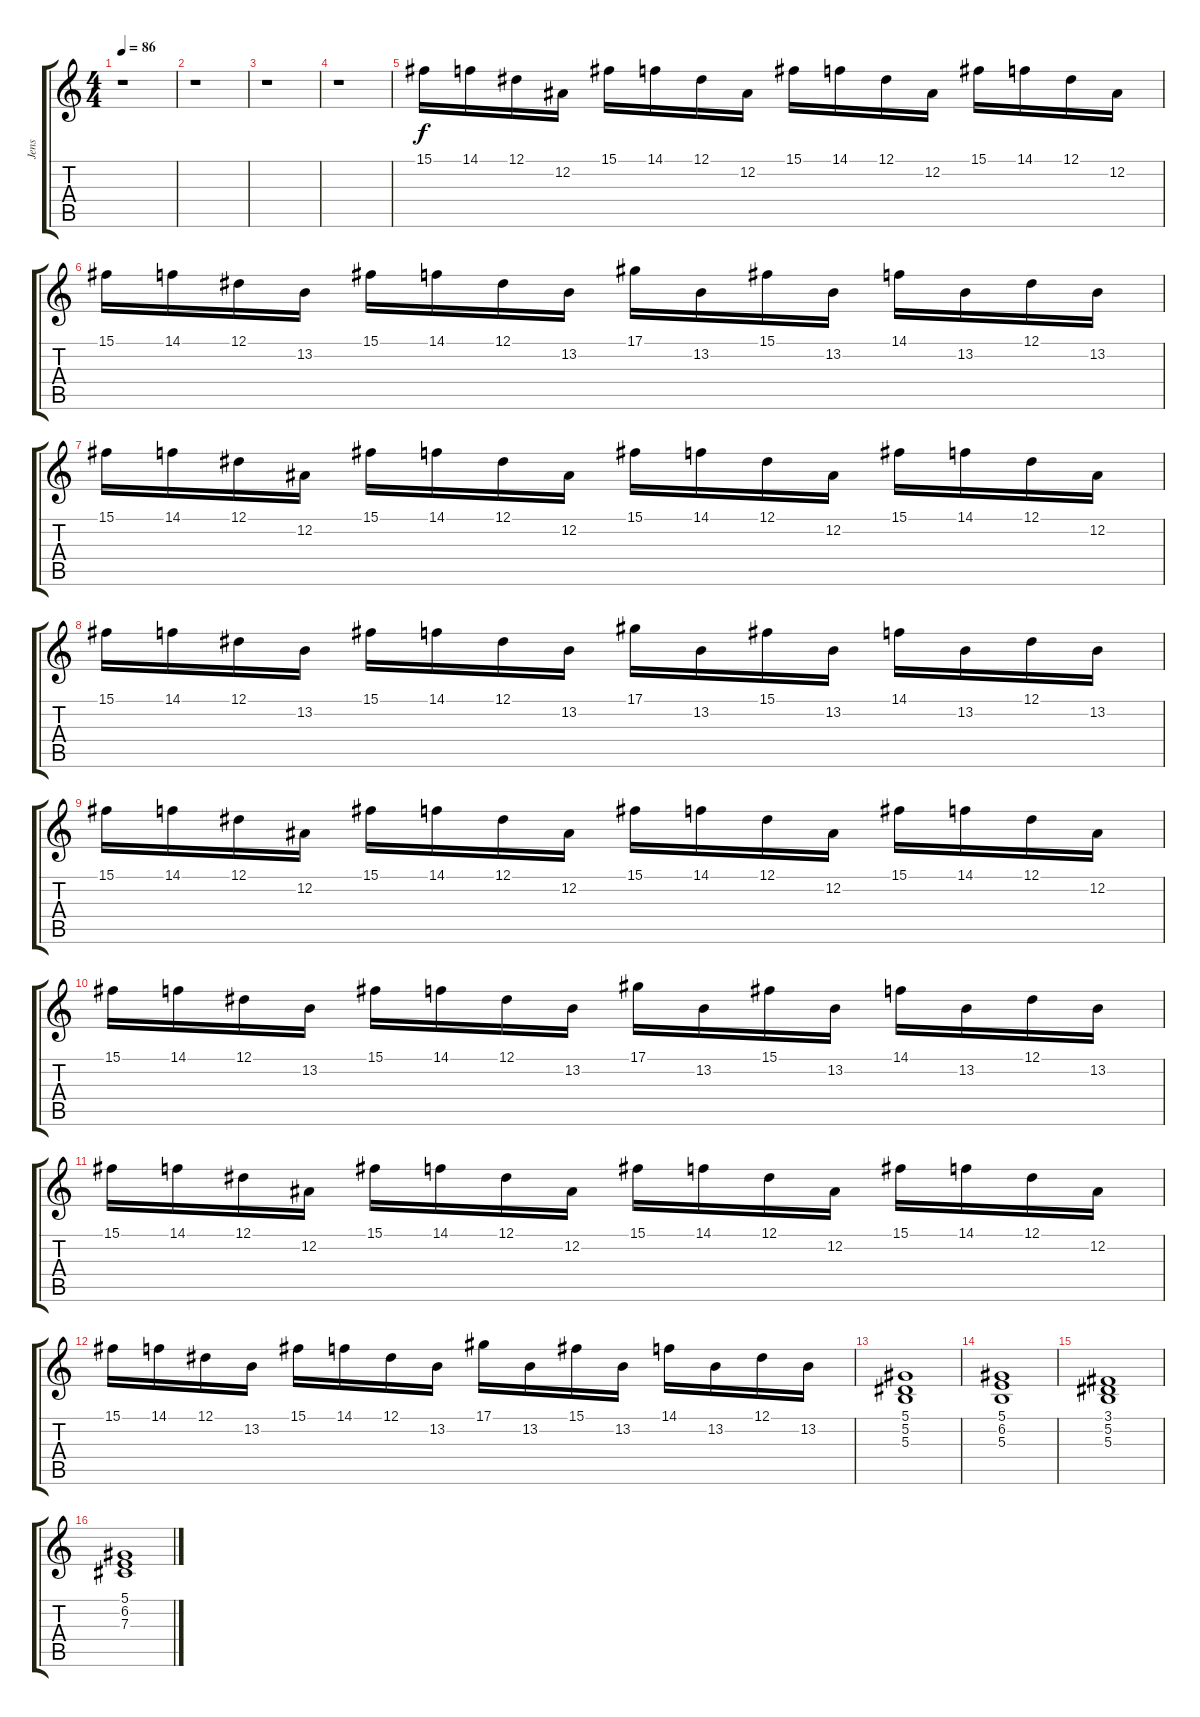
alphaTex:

\track ("Jens" "Jens") {instrument fx4atmosphere}
\staff {score tabs}
\tuning (Eb4 Bb3 Gb3 Db3 Ab2 Eb2) {hide}
\ts (4 4)
\tempo 86
\clef g2
\ks c
r.1{dy f} |
r.1 |
r.1 |
r.1 |
15.1.16 14.1.16 12.1.16 12.2.16 15.1.16 14.1.16 12.1.16 12.2.16 15.1.16 14.1.16 12.1.16 12.2.16 15.1.16 14.1.16 12.1.16 12.2.16 |
15.1.16 14.1.16 12.1.16 13.2.16 15.1.16 14.1.16 12.1.16 13.2.16 17.1.16 13.2.16 15.1.16 13.2.16 14.1.16 13.2.16 12.1.16 13.2.16 |
15.1.16 14.1.16 12.1.16 12.2.16 15.1.16 14.1.16 12.1.16 12.2.16 15.1.16 14.1.16 12.1.16 12.2.16 15.1.16 14.1.16 12.1.16 12.2.16 |
15.1.16 14.1.16 12.1.16 13.2.16 15.1.16 14.1.16 12.1.16 13.2.16 17.1.16 13.2.16 15.1.16 13.2.16 14.1.16 13.2.16 12.1.16 13.2.16 |
15.1.16 14.1.16 12.1.16 12.2.16 15.1.16 14.1.16 12.1.16 12.2.16 15.1.16 14.1.16 12.1.16 12.2.16 15.1.16 14.1.16 12.1.16 12.2.16 |
15.1.16 14.1.16 12.1.16 13.2.16 15.1.16 14.1.16 12.1.16 13.2.16 17.1.16 13.2.16 15.1.16 13.2.16 14.1.16 13.2.16 12.1.16 13.2.16 |
15.1.16 14.1.16 12.1.16 12.2.16 15.1.16 14.1.16 12.1.16 12.2.16 15.1.16 14.1.16 12.1.16 12.2.16 15.1.16 14.1.16 12.1.16 12.2.16 |
15.1.16 14.1.16 12.1.16 13.2.16 15.1.16 14.1.16 12.1.16 13.2.16 17.1.16 13.2.16 15.1.16 13.2.16 14.1.16 13.2.16 12.1.16 13.2.16 |
(5.1 5.2 5.3).1 |
(5.1 6.2 5.3).1 |
(3.1 5.2 5.3).1 |
(5.1 6.2 7.3).1
